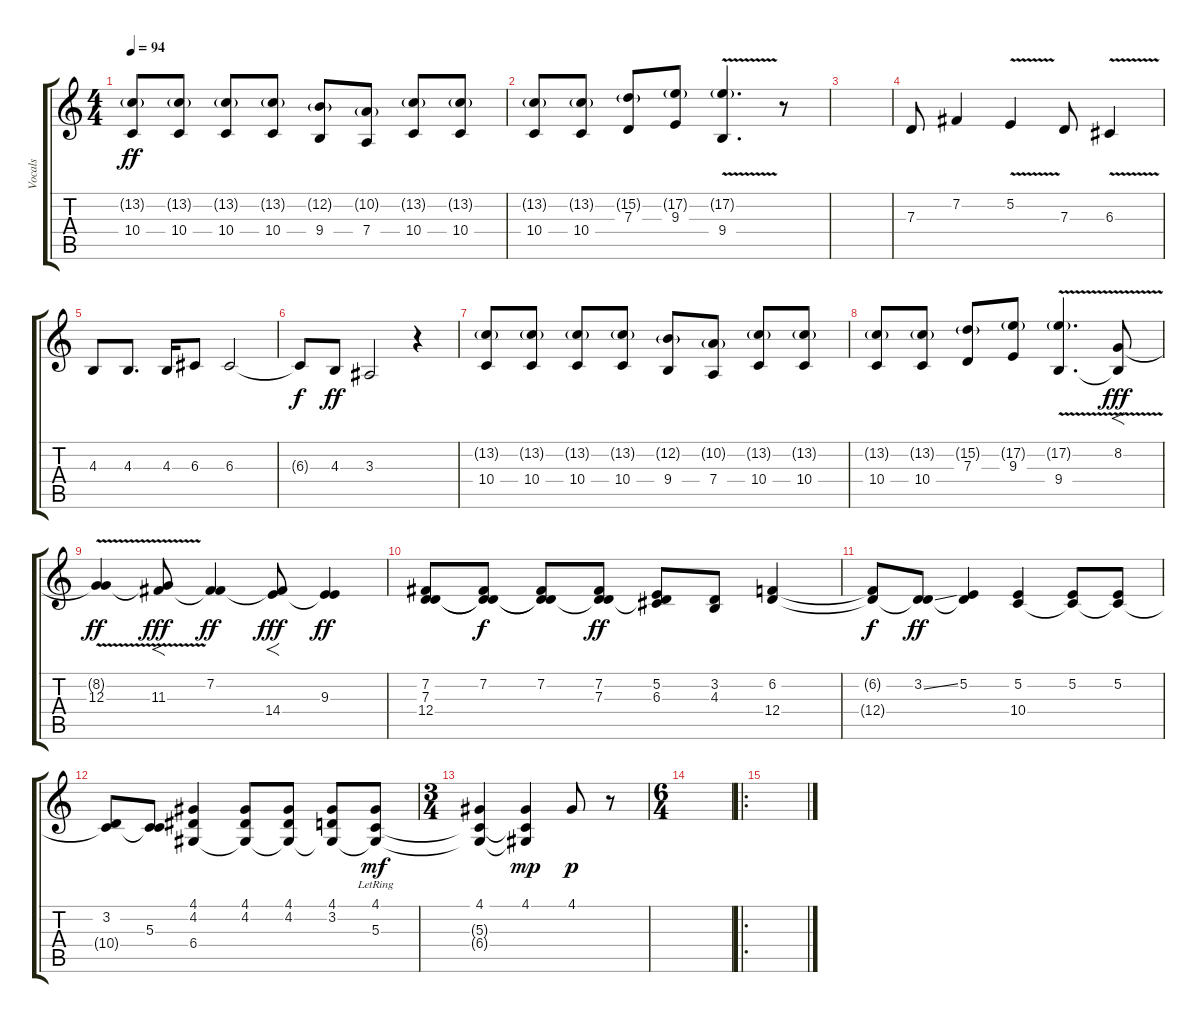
\track ("Vocals" "Vocals") {instrument voiceoohs}
\staff {score tabs}
\tuning (E4 B3 G3 D3 A2 E2) {hide}
\ts (4 4)
\tempo 94
\clef g2
\ks c
(13.2{g} 10.4).8{dy ff} (13.2{g} 10.4).8 (13.2{g} 10.4).8 (13.2{g} 10.4).8 (12.2{g} 9.4).8 (10.2{g} 7.4).8 (13.2{g} 10.4).8 (13.2{g} 10.4).8 |
(13.2{g} 10.4).8 (13.2{g} 10.4).8 (15.2{g} 7.3).8 (17.2{g} 9.3).8 (17.2{v g} 9.4{v}).4{d} r.8 |
|
7.3.8 7.2.4 5.2{v}.4 7.3.8 6.3{v}.4 |
4.3.8 4.3.8{d} 4.3.16 6.3.8 6.3.2 |
6.3{t}.8{dy f} 4.3.8{dy ff} 3.3.2 r.4 |
(13.2{g} 10.4).8 (13.2{g} 10.4).8 (13.2{g} 10.4).8 (13.2{g} 10.4).8 (12.2{g} 9.4).8 (10.2{g} 7.4).8 (13.2{g} 10.4).8 (13.2{g} 10.4).8 |
(13.2{g} 10.4).8 (13.2{g} 10.4).8 (15.2{g} 7.3).8 (17.2{g} 9.3).8 (17.2{v g} 9.4{v}).4{d} (8.2 9.4{t}).8{f dy fff volume 11 balance 16} |
(8.2{v t} 12.3{v}).4{dy ff balance 0} (8.2{t} 11.3).8{f dy fff balance 16} (7.2 11.3{t}).4{dy ff balance 0} (7.2{t} 14.4).8{f dy fff balance 16} (9.3 14.4{t}).4{dy ff balance 0} |
(7.2 7.3 12.4).8{volume 16 balance 8} (7.2 7.3{t} 12.4{t}).8{dy f} (7.2 7.3{t} 12.4{t}).8 (7.2 7.3 12.4{t}).8{dy ff} (5.2 6.3 12.4{t}).8 (3.2 4.3).8 (6.2 12.4).4 |
(6.2{t} 12.4{t}).8{dy f} (3.2{ss} 12.4{t}).8{dy ff} (5.2 12.4{t}).4 (5.2 10.4).4 (5.2 10.4{t}).8 (5.2 10.4{t}).8 |
(3.2 10.4{t}).8 (5.3 10.4{t}).8 (4.1 4.2 6.4).4 (4.1 4.2 6.4{t}).8 (4.1 4.2 6.4{t}).8 (4.1 3.2 6.4{t}).8 (4.1 5.3{lr} 6.4{t}).8{dy mf} |
\ts (3 4)
(4.1 5.3{t} 6.4{t}).4 (4.1 5.3{t} 6.4{t}).4{dy mp} 4.1.8{dy p} r.8 |
\ts (6 4)
|
\ro
